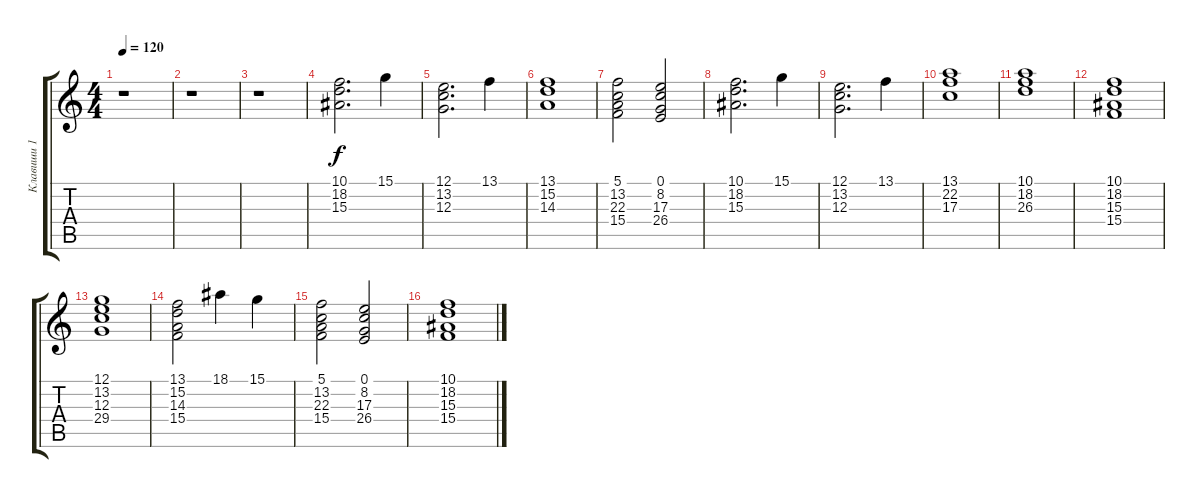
\track ("Клавиши 1" "Клавиши 1") {instrument choiraahs}
\staff {score tabs}
\tuning (E4 B3 G3 D3 A2 E2) {hide}
\ts (4 4)
\tempo 120
\clef g2
\ks c
r.1{dy f} |
r.1 |
r.1 |
(10.1 18.2 15.3).2{d} 15.1.4 |
(12.1 13.2 12.3).2{d} 13.1.4 |
(13.1 15.2 14.3).1 |
(5.1 13.2 22.3 15.4).2 (0.1 8.2 17.3 26.4).2 |
(10.1 18.2 15.3).2{d} 15.1.4 |
(12.1 13.2 12.3).2{d} 13.1.4 |
(13.1 22.2 17.3).1 |
(10.1 18.2 26.3).1 |
(10.1 18.2 15.3 15.4).1 |
(12.1 13.2 12.3 29.4).1 |
(13.1 15.2 14.3 15.4).2 18.1.4 15.1.4 |
(5.1 13.2 22.3 15.4).2 (0.1 8.2 17.3 26.4).2 |
(10.1 18.2 15.3 15.4).1
